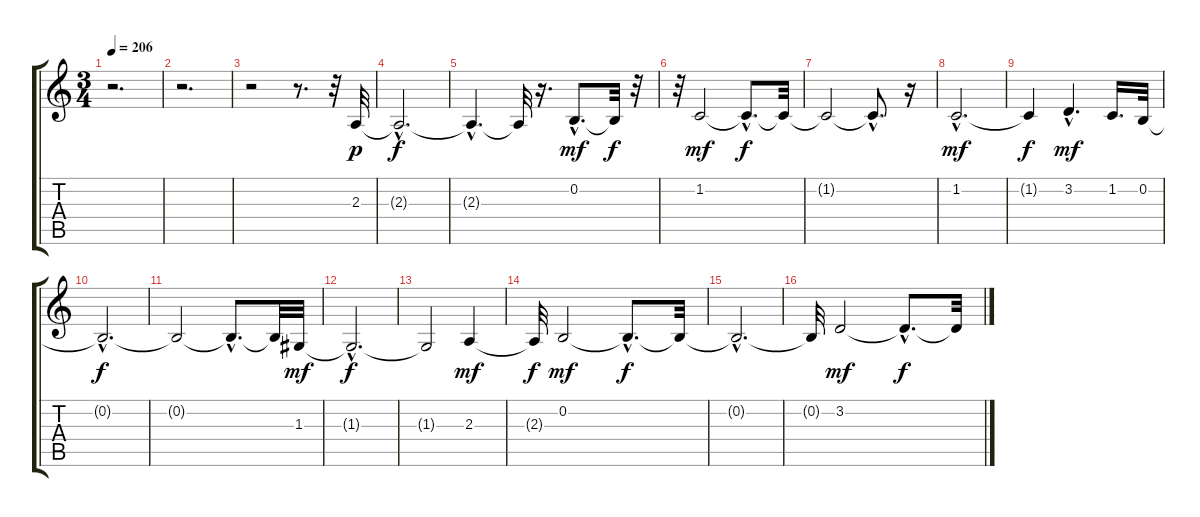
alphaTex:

\track "" {instrument electricpiano1}
\staff {score tabs}
\tuning (E4 B3 G3 D3 A2 E2) {hide}
\ts (3 4)
\tempo 206
\clef g2
\ks c
r.2{d dy p instrument electricpiano1} |
r.2{d} |
r.2 r.8{d} r.32 2.3.32 |
2.3{hac t}.2{d dy f} |
2.3{hac t}.4{d} 2.3{t}.32 r.16{d} 0.2{hac}.8{d dy mf} 0.2{t}.32{dy f} r.32 |
r.32 1.2.2{dy mf} 1.2{hac t}.8{d dy f} 1.2{t}.32 |
1.2{t}.2 1.2{hac t}.8{d} r.16 |
1.2{hac}.2{d dy mf} |
1.2{t}.4{dy f} 3.2{hac}.4{d dy mf} 1.2.16{d} 0.2.32 |
0.2{hac t}.2{d dy f} |
0.2{t}.2 0.2{hac t}.8{d} 0.2{t}.32 1.3.32{dy mf} |
1.3{hac t}.2{d dy f} |
1.3{t}.2 2.3.4{dy mf} |
2.3{t}.32{dy f} 0.2.2{dy mf} 0.2{hac t}.8{d dy f} 0.2{t}.32 |
0.2{hac t}.2{d} |
0.2{t}.32 3.2.2{dy mf} 3.2{hac t}.8{d dy f} 3.2{t}.32
